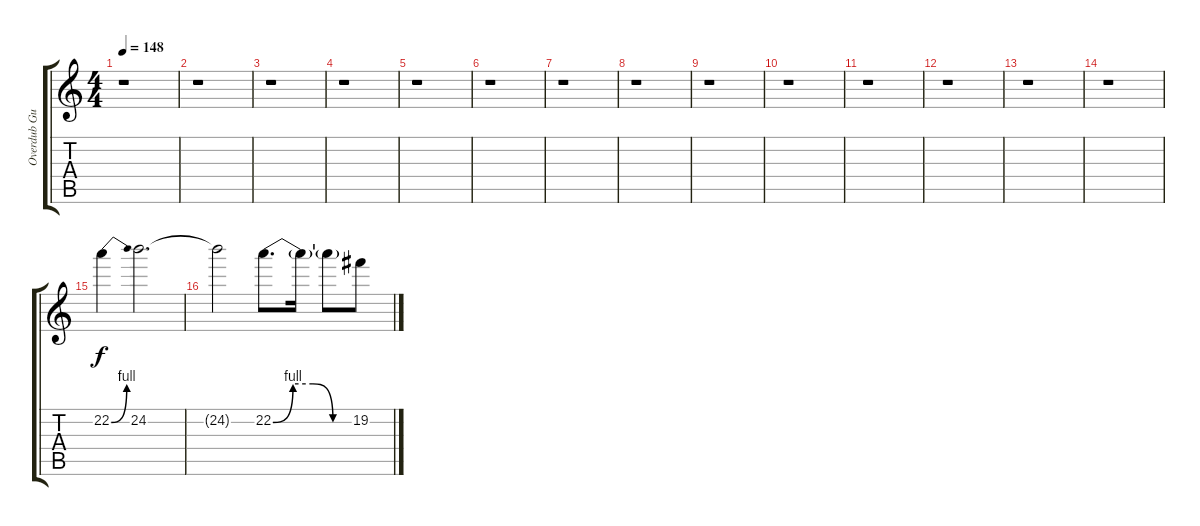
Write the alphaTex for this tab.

\track ("Overdub Guitar" "Overdub Gu") {instrument distortionguitar}
\staff {score tabs}
\tuning (E4 B3 G3 D3 A2 E2) {hide}
\ts (4 4)
\tempo 148
\clef g2
\ks c
r.1{dy f} |
r.1 |
r.1 |
r.1 |
r.1 |
r.1 |
r.1 |
r.1 |
r.1 |
r.1 |
r.1 |
r.1 |
r.1 |
r.1 |
22.2{be (bend 0 0 60 4)}.4 24.2.2{d} |
24.2{t}.2 22.2{be (custom 0 0 15 4 30 4 45 0 60 0)}.8{d} 22.2{t}.16 22.2{t}.8 19.2.8
